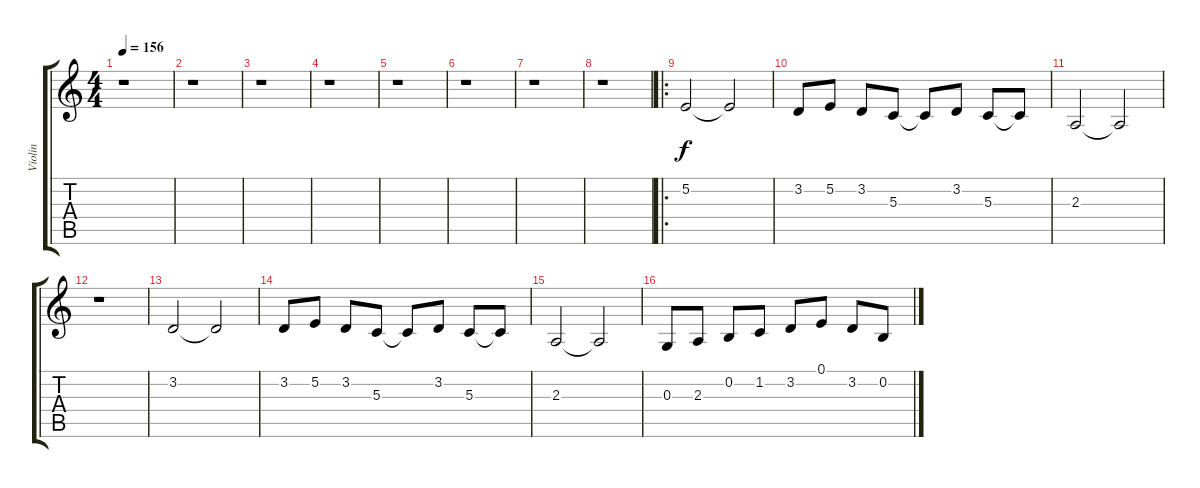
\track ("Violin" "Violin") {instrument violin}
\staff {score tabs}
\tuning (E4 B3 G3 D3 A2 E2) {hide}
\ts (4 4)
\tempo 156
\clef g2
\ks c
r.1{dy f instrument violin} |
r.1 |
r.1 |
r.1 |
r.1 |
r.1 |
r.1 |
r.1 |
\ro
5.2.2 5.2{t}.2 |
3.2.8 5.2.8 3.2.8 5.3.8 5.3{t}.8 3.2.8 5.3.8 5.3{t}.8 |
2.3.2 2.3{t}.2 |
r.1 |
3.2.2 3.2{t}.2 |
3.2.8 5.2.8 3.2.8 5.3.8 5.3{t}.8 3.2.8 5.3.8 5.3{t}.8 |
2.3.2 2.3{t}.2 |
0.3.8 2.3.8 0.2.8 1.2.8 3.2.8 0.1.8 3.2.8 0.2.8
